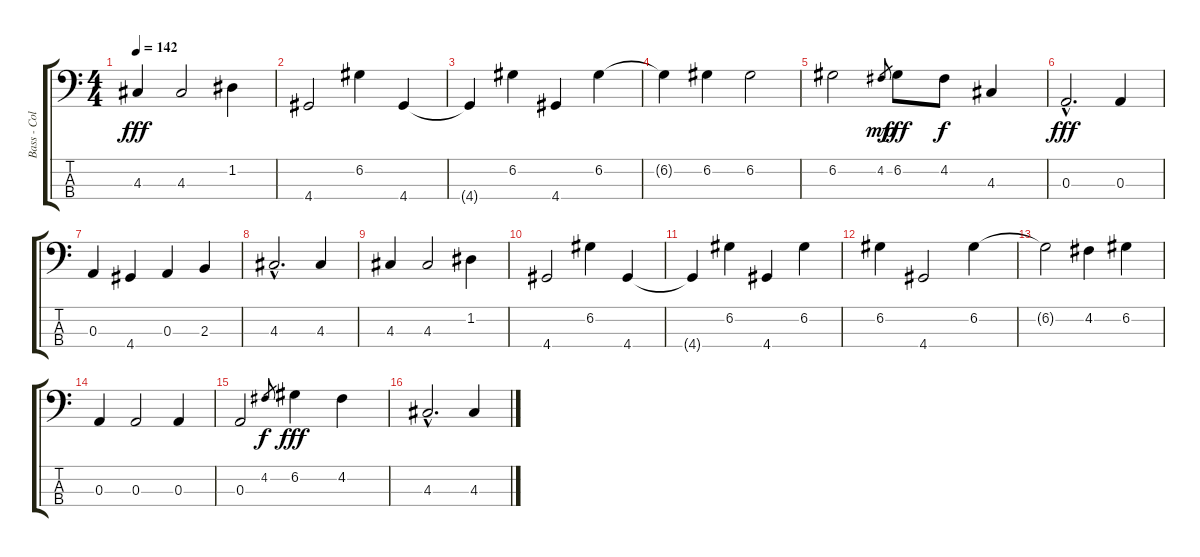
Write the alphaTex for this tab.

\track ("Bass - Colin Greenwood" "Bass - Col") {instrument electricbassfinger}
\staff {score tabs}
\tuning (G2 D2 A1 E1) {hide}
\ts (4 4)
\tempo 142
\clef f4
\ks c
4.3.4{dy fff} 4.3.2 1.2.4 |
4.4.2 6.2.4 4.4.4 |
4.4{t}.4 6.2.4 4.4.4 6.2.4 |
6.2{t}.4 6.2.4 6.2.2 |
6.2.2 4.2.8{gr dy mp} 6.2.8{dy fff} 4.2.8{dy f} 4.3.4 |
0.3{hac}.2{d dy fff} 0.3.4 |
0.3.4 4.4.4 0.3.4 2.3.4 |
4.3{hac}.2{d} 4.3.4 |
4.3.4 4.3.2 1.2.4 |
4.4.2 6.2.4 4.4.4 |
4.4{t}.4 6.2.4 4.4.4 6.2.4 |
6.2.4 4.4.2 6.2.4 |
6.2{t}.2 4.2.4 6.2.4 |
0.3.4 0.3.2 0.3.4 |
0.3.2 4.2.8{gr dy f} 6.2.4{dy fff} 4.2.4 |
4.3{hac}.2{d} 4.3.4
